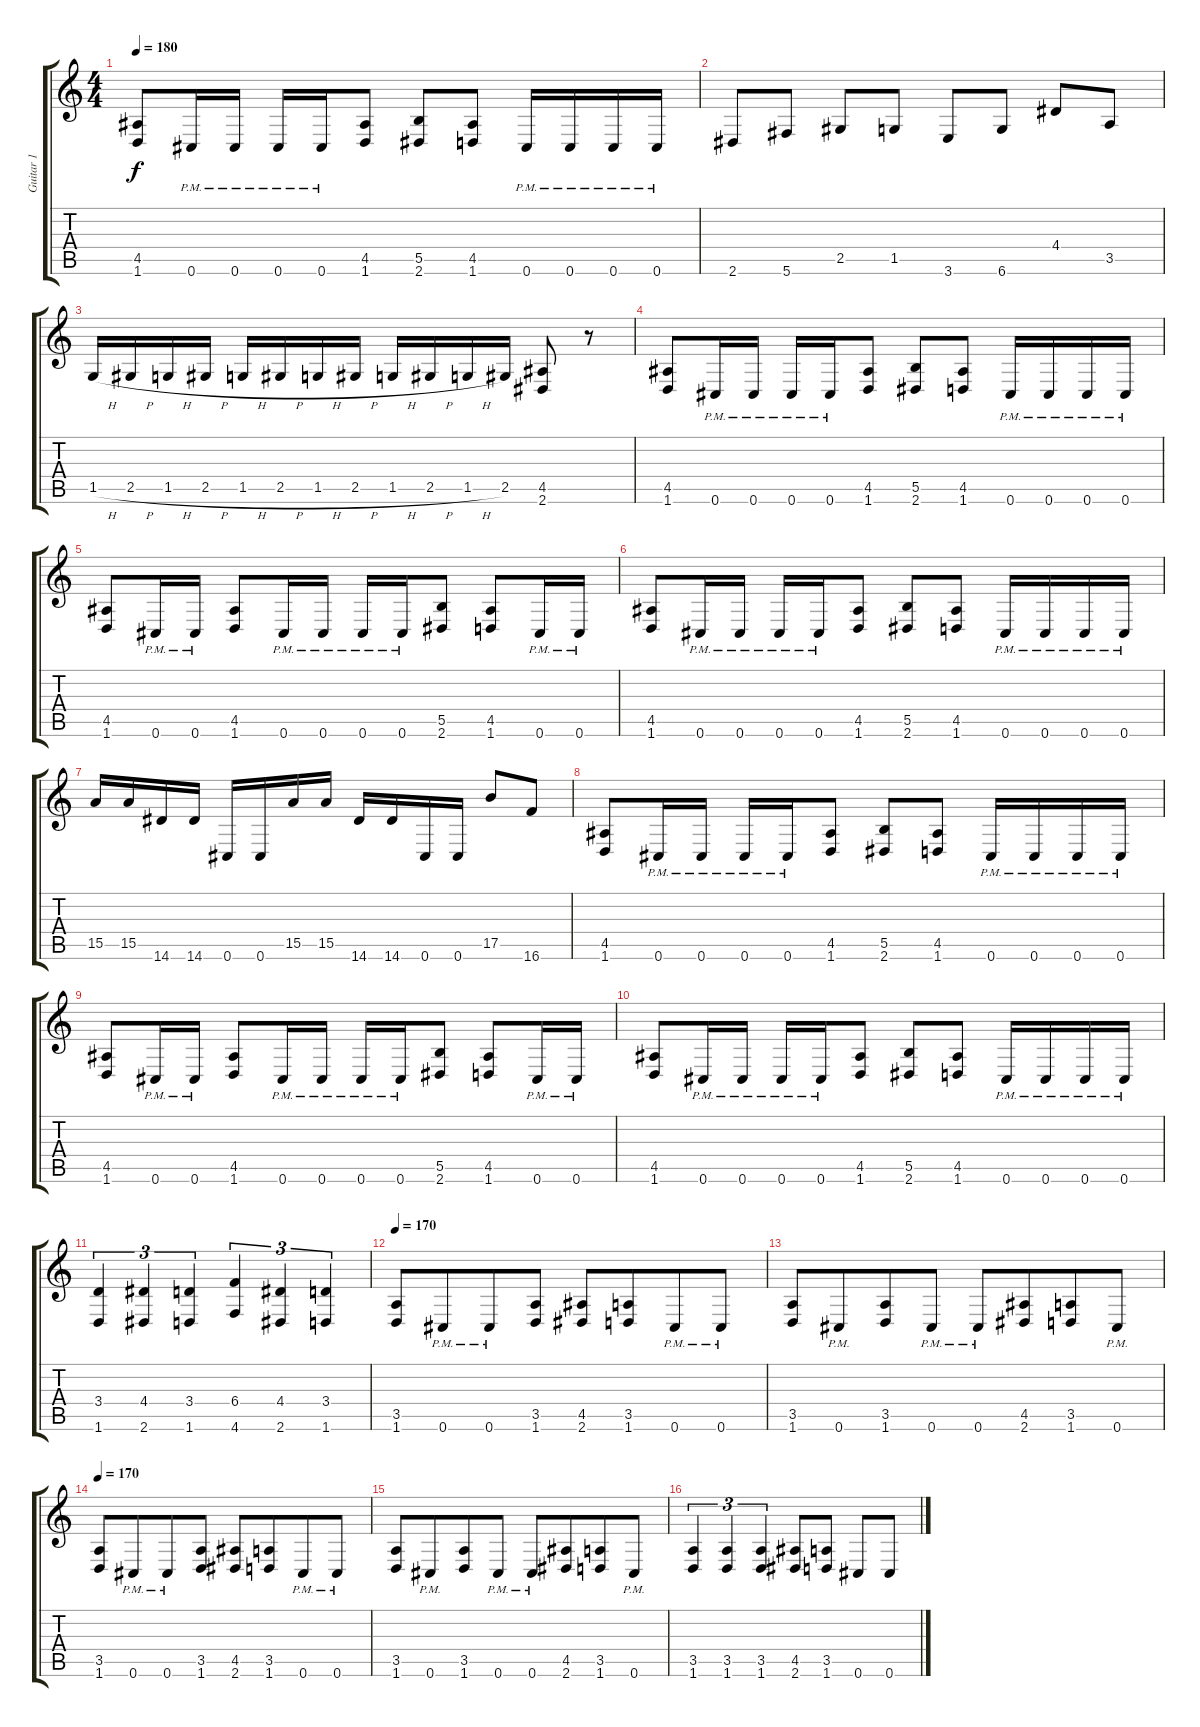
\track ("Guitar 1" "Guitar 1") {instrument distortionguitar}
\staff {score tabs}
\tuning (Db4 Ab3 E3 B2 Gb2 Db2) {hide}
\ts (4 4)
\tempo 180
\clef g2
\ks c
(4.5 1.6).8{dy f} 0.6{pm}.16 0.6{pm}.16 0.6{pm}.16 0.6{pm}.16 (4.5 1.6).8 (5.5 2.6).8 (4.5 1.6).8 0.6{pm}.16 0.6{pm}.16 0.6{pm}.16 0.6{pm}.16 |
2.6.8 5.6.8 2.5.8 1.5.8 3.6.8 6.6.8 4.4.8 3.5.8 |
1.5{h}.16 2.5{h}.16 1.5{h}.16 2.5{h}.16 1.5{h}.16 2.5{h}.16 1.5{h}.16 2.5{h}.16 1.5{h}.16 2.5{h}.16 1.5{h}.16 2.5.16 (4.5 2.6).8 r.8 |
(4.5 1.6).8 0.6{pm}.16 0.6{pm}.16 0.6{pm}.16 0.6{pm}.16 (4.5 1.6).8 (5.5 2.6).8 (4.5 1.6).8 0.6{pm}.16 0.6{pm}.16 0.6{pm}.16 0.6{pm}.16 |
(4.5 1.6).8 0.6{pm}.16 0.6{pm}.16 (4.5 1.6).8 0.6{pm}.16 0.6{pm}.16 0.6{pm}.16 0.6{pm}.16 (5.5 2.6).8 (4.5 1.6).8 0.6{pm}.16 0.6{pm}.16 |
(4.5 1.6).8 0.6{pm}.16 0.6{pm}.16 0.6{pm}.16 0.6{pm}.16 (4.5 1.6).8 (5.5 2.6).8 (4.5 1.6).8 0.6{pm}.16 0.6{pm}.16 0.6{pm}.16 0.6{pm}.16 |
15.5.16 15.5.16 14.6.16 14.6.16 0.6.16 0.6.16 15.5.16 15.5.16 14.6.16 14.6.16 0.6.16 0.6.16 17.5.8 16.6.8 |
(4.5 1.6).8 0.6{pm}.16 0.6{pm}.16 0.6{pm}.16 0.6{pm}.16 (4.5 1.6).8 (5.5 2.6).8 (4.5 1.6).8 0.6{pm}.16 0.6{pm}.16 0.6{pm}.16 0.6{pm}.16 |
(4.5 1.6).8 0.6{pm}.16 0.6{pm}.16 (4.5 1.6).8 0.6{pm}.16 0.6{pm}.16 0.6{pm}.16 0.6{pm}.16 (5.5 2.6).8 (4.5 1.6).8 0.6{pm}.16 0.6{pm}.16 |
(4.5 1.6).8 0.6{pm}.16 0.6{pm}.16 0.6{pm}.16 0.6{pm}.16 (4.5 1.6).8 (5.5 2.6).8 (4.5 1.6).8 0.6{pm}.16 0.6{pm}.16 0.6{pm}.16 0.6{pm}.16 |
(3.4 1.6).4{tu (3 2)} (4.4 2.6).4{tu (3 2)} (3.4 1.6).4{tu (3 2)} (6.4 4.6).4{tu (3 2)} (4.4 2.6).4{tu (3 2)} (3.4 1.6).4{tu (3 2)} |
\tempo 170
(3.5 1.6).8 0.6{pm}.8{beam merge} 0.6{pm}.8 (3.5 1.6).8 (4.5 2.6).8 (3.5 1.6).8{beam merge} 0.6{pm}.8 0.6{pm}.8 |
(3.5 1.6).8 0.6{pm}.8{beam merge} (3.5 1.6).8 0.6{pm}.8 0.6{pm}.8 (4.5 2.6).8{beam merge} (3.5 1.6).8 0.6{pm}.8 |
\tempo 170
(3.5 1.6).8 0.6{pm}.8{beam merge} 0.6{pm}.8 (3.5 1.6).8 (4.5 2.6).8 (3.5 1.6).8{beam merge} 0.6{pm}.8 0.6{pm}.8 |
(3.5 1.6).8 0.6{pm}.8{beam merge} (3.5 1.6).8 0.6{pm}.8 0.6{pm}.8 (4.5 2.6).8{beam merge} (3.5 1.6).8 0.6{pm}.8 |
(3.5 1.6).4{tu (3 2)} (3.5 1.6).4{tu (3 2)} (3.5 1.6).4{tu (3 2)} (4.5 2.6).8 (3.5 1.6).8 0.6.8 0.6.8
